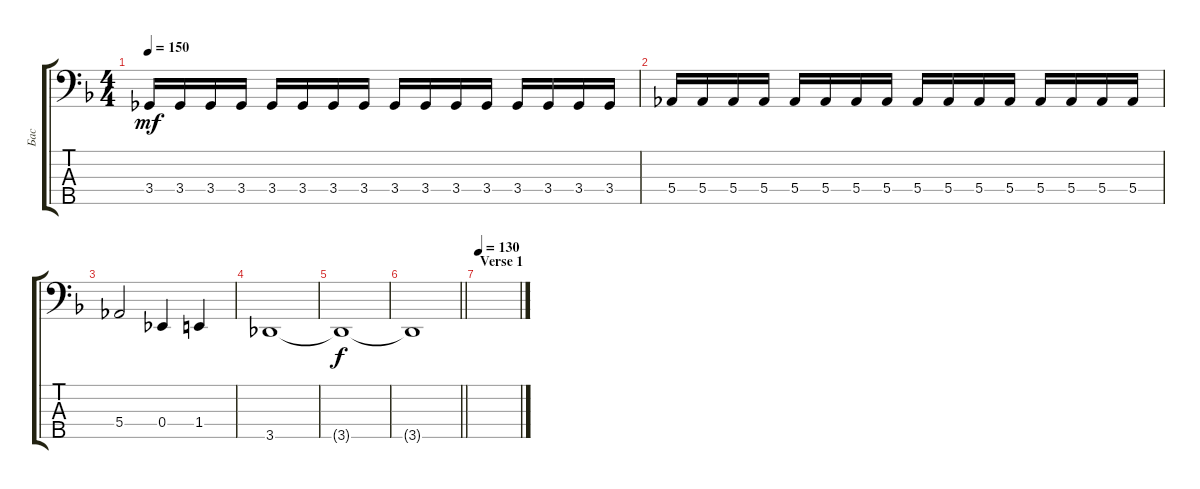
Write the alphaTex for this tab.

\track ("Бас" "Бас") {instrument electricbassfinger}
\staff {score tabs}
\tuning (Gb2 Db2 Ab1 Eb1 Bb0) {hide}
\ts (4 4)
\tempo 150
\clef f4
\ks dminor
3.4.16{dy mf} 3.4.16 3.4.16 3.4.16 3.4.16 3.4.16 3.4.16 3.4.16 3.4.16 3.4.16 3.4.16 3.4.16 3.4.16 3.4.16 3.4.16 3.4.16 |
5.4.16 5.4.16 5.4.16 5.4.16 5.4.16 5.4.16 5.4.16 5.4.16 5.4.16 5.4.16 5.4.16 5.4.16 5.4.16 5.4.16 5.4.16 5.4.16 |
5.4.2 0.4.4 1.4.4 |
3.5.1 |
3.5{t}.1{dy f} |
\barLineRight lightlight
3.5{t}.1 |
\section ("" "Verse 1")
\tempo 130
